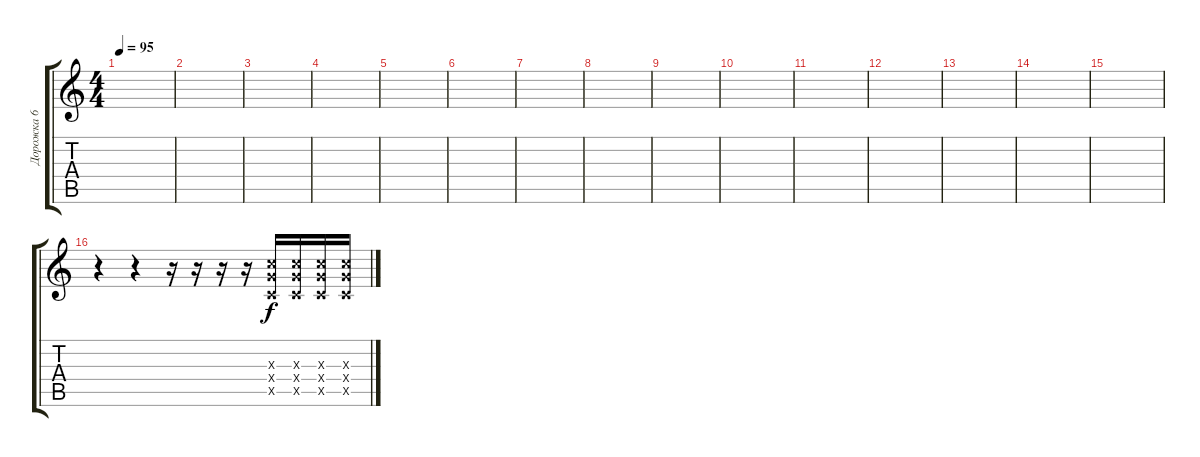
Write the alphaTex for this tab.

\track ("Дорожка 6" "Дорожка 6") {instrument distortionguitar}
\staff {score tabs}
\tuning (E4 B3 G3 D3 A2 E2) {hide}
\ts (4 4)
\tempo 95
\clef g2
\ks c
|
|
|
|
|
|
|
|
|
|
|
|
|
|
|
r.4 r.4 r.16 r.16 r.16 r.16 (5.3{x} 5.4{x} 3.5{x}).16 (5.3{x} 5.4{x} 3.5{x}).16 (5.3{x} 5.4{x} 3.5{x}).16 (5.3{x} 5.4{x} 3.5{x}).16
